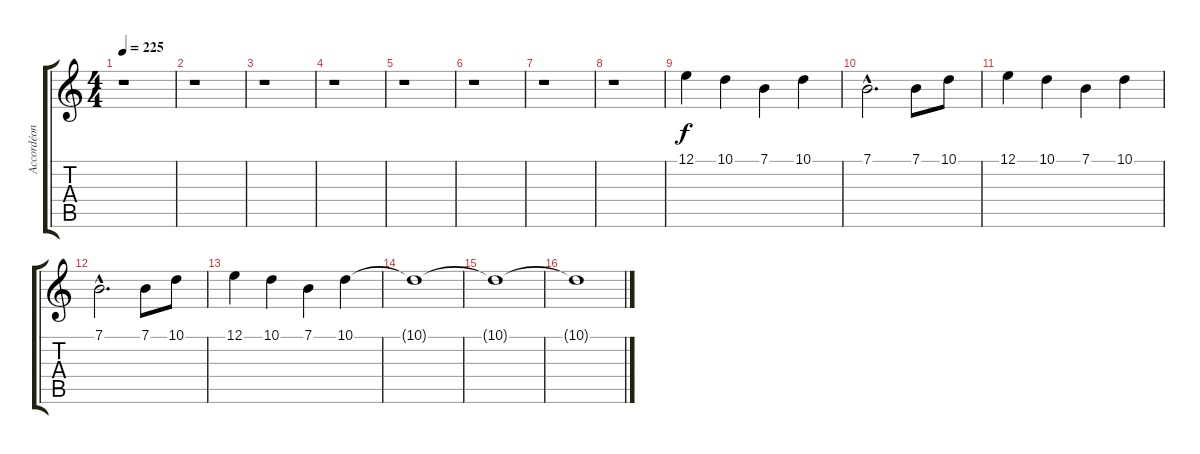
\track ("Accordéon" "Accordéon") {instrument accordion}
\staff {score tabs}
\tuning (E4 B3 G3 D3 A2 E2) {hide}
\ts (4 4)
\tempo 225
\clef g2
\ks c
r.1{dy f} |
r.1 |
r.1 |
r.1 |
r.1 |
r.1 |
r.1 |
r.1 |
12.1.4 10.1.4 7.1.4 10.1.4 |
7.1{hac}.2{d} 7.1.8 10.1.8 |
12.1.4 10.1.4 7.1.4 10.1.4 |
7.1{hac}.2{d} 7.1.8 10.1.8 |
12.1.4 10.1.4 7.1.4 10.1.4 |
10.1{t}.1 |
10.1{t}.1 |
10.1{t}.1
